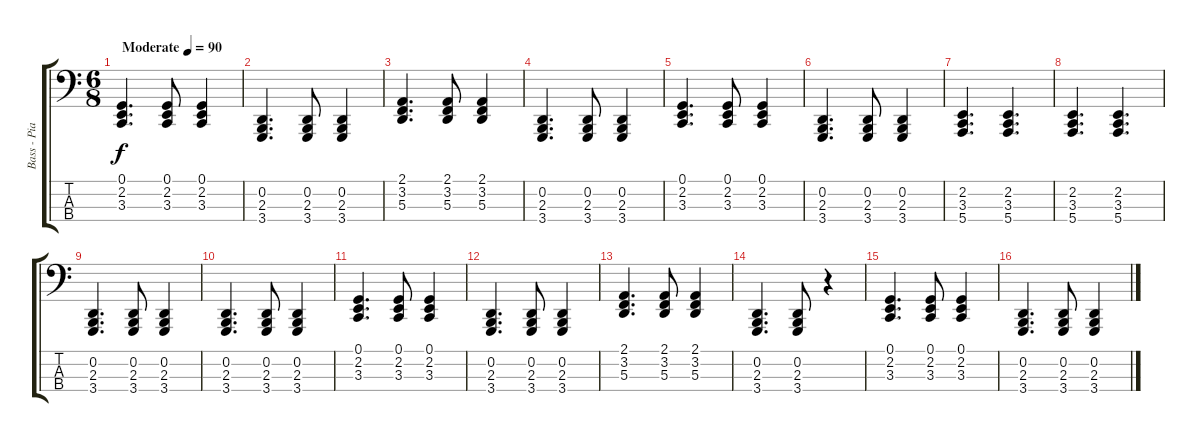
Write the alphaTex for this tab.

\track ("Bass - Piano [chords]" "Bass - Pia") {instrument acousticgrandpiano}
\staff {score tabs}
\tuning (G2 D2 A1 E1) {hide}
\ts (6 8)
\tempo (90 "Moderate")
\clef f4
\ks c
(0.1 2.2 3.3).4{d dy f instrument acousticgrandpiano} (0.1 2.2 3.3).8 (0.1 2.2 3.3).4 |
(0.2 2.3 3.4).4{d} (0.2 2.3 3.4).8 (0.2 2.3 3.4).4 |
(2.1 3.2 5.3).4{d} (2.1 3.2 5.3).8 (2.1 3.2 5.3).4 |
(0.2 2.3 3.4).4{d} (0.2 2.3 3.4).8 (0.2 2.3 3.4).4 |
(0.1 2.2 3.3).4{d} (0.1 2.2 3.3).8 (0.1 2.2 3.3).4 |
(0.2 2.3 3.4).4{d} (0.2 2.3 3.4).8 (0.2 2.3 3.4).4 |
(2.2 3.3 5.4).4{d} (2.2 3.3 5.4).4{d} |
(2.2 3.3 5.4).4{d} (2.2 3.3 5.4).4{d} |
(0.2 2.3 3.4).4{d} (0.2 2.3 3.4).8 (0.2 2.3 3.4).4 |
(0.2 2.3 3.4).4{d} (0.2 2.3 3.4).8 (0.2 2.3 3.4).4 |
(0.1 2.2 3.3).4{d} (0.1 2.2 3.3).8 (0.1 2.2 3.3).4 |
(0.2 2.3 3.4).4{d} (0.2 2.3 3.4).8 (0.2 2.3 3.4).4 |
(2.1 3.2 5.3).4{d} (2.1 3.2 5.3).8 (2.1 3.2 5.3).4 |
(0.2 2.3 3.4).4{d} (0.2 2.3 3.4).8 r.4 |
(0.1 2.2 3.3).4{d} (0.1 2.2 3.3).8 (0.1 2.2 3.3).4 |
(0.2 2.3 3.4).4{d} (0.2 2.3 3.4).8 (0.2 2.3 3.4).4
